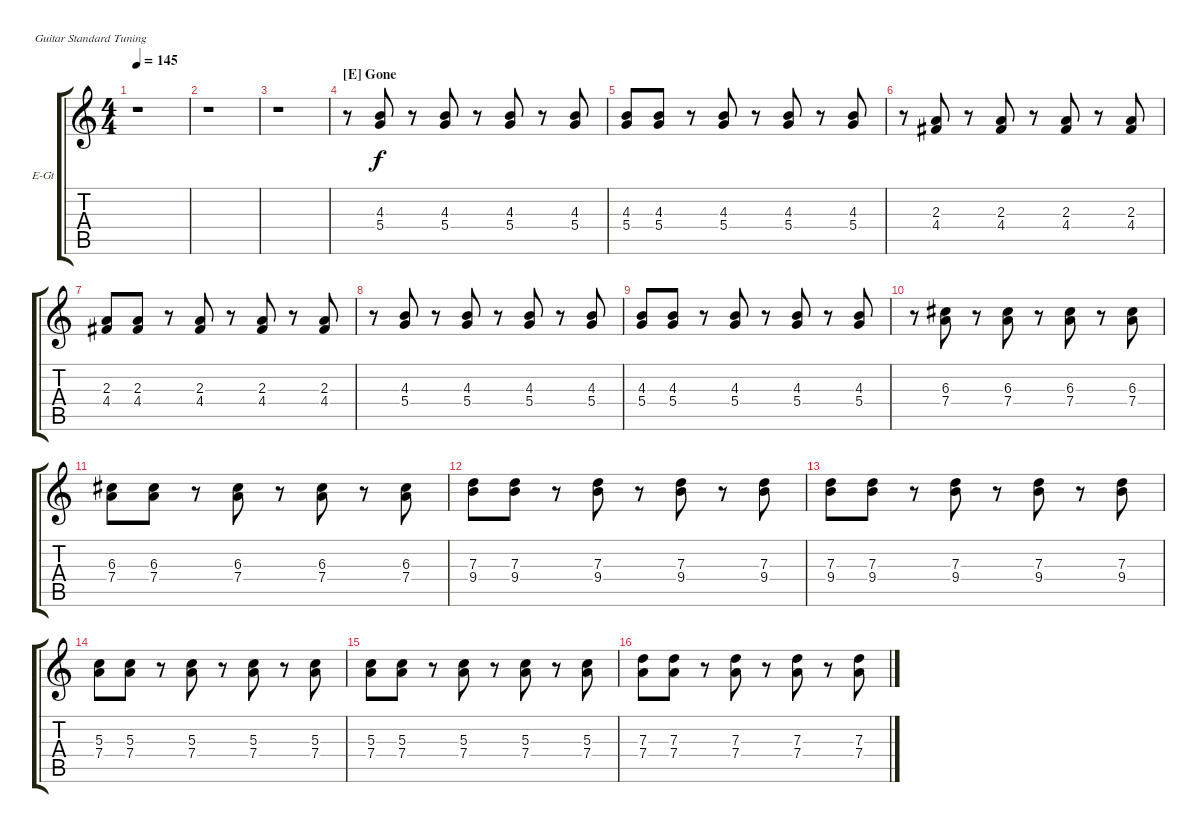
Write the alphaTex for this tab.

\defaultSystemsLayout 4
\bracketExtendMode groupsimilarinstruments
\firstSystemTrackNameOrientation horizontal
\otherSystemsTrackNameOrientation horizontal
\track ("Cello" "E-Gt") {instrument electricguitarclean}
\staff {score tabs}
\tuning (E4 B3 G3 D3 A2 E2)
\ts (4 4)
\tempo 145
\clef g2
\scale
0.333333
\ks c
r.1{dy f} |
\scale
0.333333 r.1 |
\scale
0.333333 r.1 |
\section ("E" "Gone")
\scale
0.333333 r.8 (4.3 5.4).8 r.8 (4.3 5.4).8 r.8 (4.3 5.4).8 r.8 (4.3 5.4).8 |
\scale
0.333333 (4.3 5.4).8 (4.3 5.4).8 r.8 (4.3 5.4).8 r.8 (4.3 5.4).8 r.8 (4.3 5.4).8 |
\scale
0.333333 r.8 (2.3 4.4).8 r.8 (2.3 4.4).8 r.8 (2.3 4.4).8 r.8 (2.3 4.4).8 |
\scale
0.333333 (2.3 4.4).8 (2.3 4.4).8 r.8 (2.3 4.4).8 r.8 (2.3 4.4).8 r.8 (2.3 4.4).8 |
\scale
0.333333 r.8 (4.3 5.4).8 r.8 (4.3 5.4).8 r.8 (4.3 5.4).8 r.8 (4.3 5.4).8 |
\scale
0.333333 (4.3 5.4).8 (4.3 5.4).8 r.8 (4.3 5.4).8 r.8 (4.3 5.4).8 r.8 (4.3 5.4).8 |
\scale
0.333333 r.8 (6.3 7.4).8 r.8 (6.3 7.4).8 r.8 (6.3 7.4).8 r.8 (6.3 7.4).8 |
\scale
0.333333 (6.3 7.4).8 (6.3 7.4).8 r.8 (6.3 7.4).8 r.8 (6.3 7.4).8 r.8 (6.3 7.4).8 |
\scale
0.333333 (7.3 9.4).8 (7.3 9.4).8 r.8 (7.3 9.4).8 r.8 (7.3 9.4).8 r.8 (7.3 9.4).8 |
\scale
0.333333 (7.3 9.4).8 (7.3 9.4).8 r.8 (7.3 9.4).8 r.8 (7.3 9.4).8 r.8 (7.3 9.4).8 |
\scale
0.333333 (5.3 7.4).8 (5.3 7.4).8 r.8 (5.3 7.4).8 r.8 (5.3 7.4).8 r.8 (5.3 7.4).8 |
\scale
0.333333 (5.3 7.4).8 (5.3 7.4).8 r.8 (5.3 7.4).8 r.8 (5.3 7.4).8 r.8 (5.3 7.4).8 |
\scale
0.333333 (7.3 7.4).8 (7.3 7.4).8 r.8 (7.3 7.4).8 r.8 (7.3 7.4).8 r.8 (7.3 7.4).8
